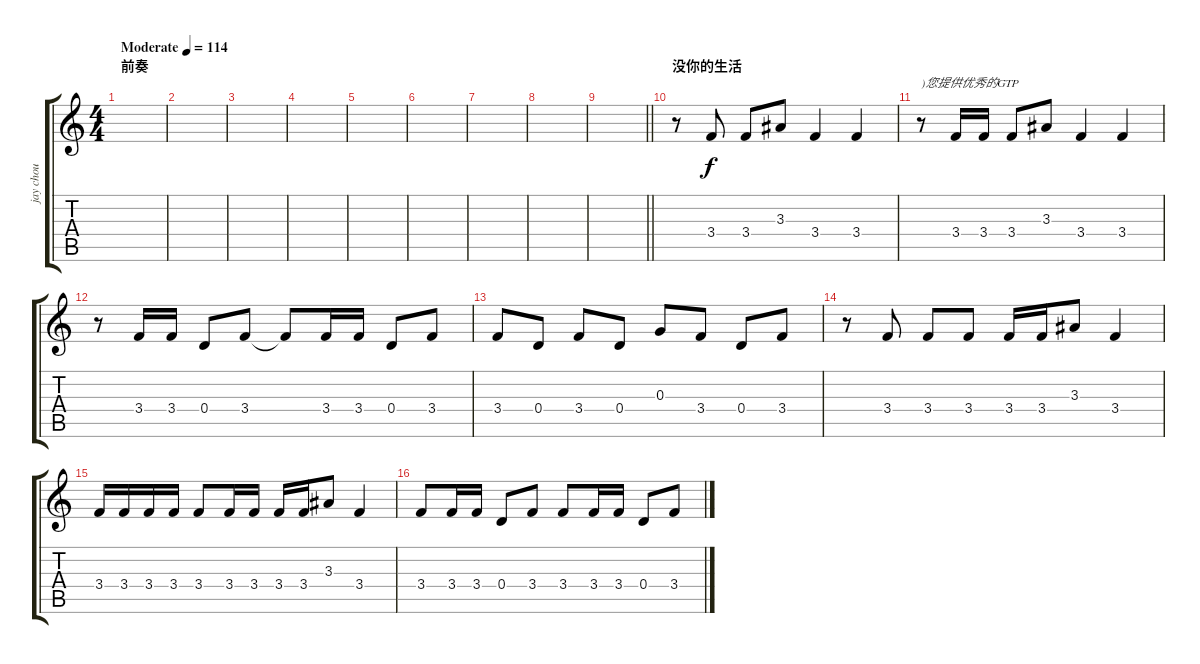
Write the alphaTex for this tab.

\track ("jay chou" "jay chou") {instrument electricguitarmuted}
\staff {score tabs}
\tuning (E4 B3 G3 D3 A2 E2) {hide}
\ts (4 4)
\section ("" "前奏")
\tempo (114 "Moderate")
\clef g2
\ks c
|
|
|
|
|
|
|
|
\barLineRight lightlight
|
\section ("" "没你的生活")
r.8 3.4.8 3.4.8 3.3.8 3.4.4 3.4.4 |
r.8{txt ")您提供优秀的GTP"} 3.4.16 3.4.16 3.4.8 3.3.8 3.4.4 3.4.4 |
r.8 3.4.16 3.4.16 0.4.8 3.4.8 3.4{t}.8 3.4.16 3.4.16 0.4.8 3.4.8 |
3.4.8 0.4.8 3.4.8 0.4.8 0.3.8 3.4.8 0.4.8 3.4.8 |
r.8 3.4.8 3.4.8 3.4.8 3.4.16 3.4.16 3.3.8 3.4.4 |
3.4.16 3.4.16 3.4.16 3.4.16 3.4.8 3.4.16 3.4.16 3.4.16 3.4.16 3.3.8 3.4.4 |
3.4.8 3.4.16 3.4.16 0.4.8 3.4.8 3.4.8 3.4.16 3.4.16 0.4.8 3.4.8
